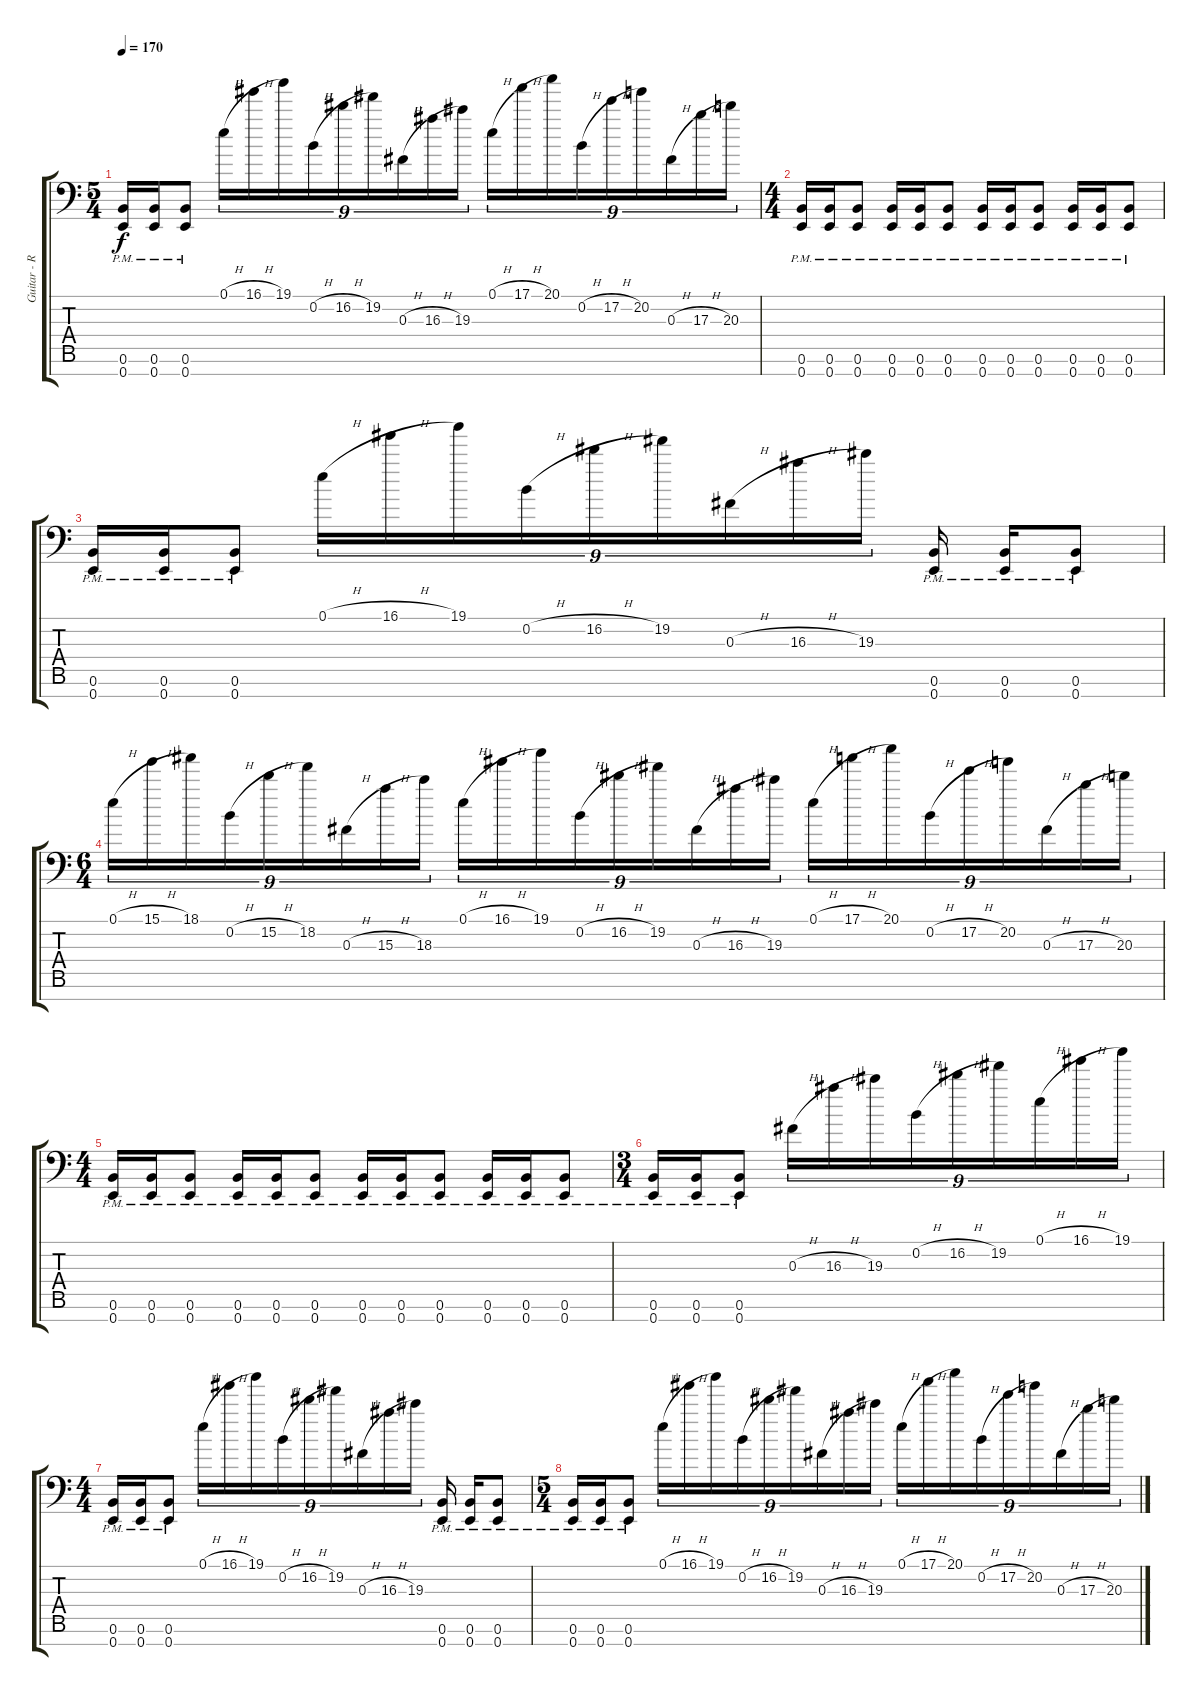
\track ("Guitar - Right" "Guitar - R") {instrument distortionguitar}
\staff {score tabs}
\tuning (E4 B3 Gb3 B2 E2 B1 E1) {hide}
\ts (5 4)
\tempo 170
\clef f4
\ks c
(0.6{pm} 0.7{pm}).16{dy f} (0.6{pm} 0.7{pm}).16 (0.6{pm} 0.7{pm}).8 0.1{h}.16{tu (9 8)} 16.1{h}.16{tu (9 8) beam merge} 19.1.16{tu (9 8)} 0.2{h}.16{tu (9 8)} 16.2{h}.16{tu (9 8)} 19.2.16{tu (9 8)} 0.3{h}.16{tu (9 8) beam merge} 16.3{h}.16{tu (9 8) beam merge} 19.3.16{tu (9 8)} 0.1{h}.16{tu (9 8)} 17.1{h}.16{tu (9 8) beam merge} 20.1.16{tu (9 8)} 0.2{h}.16{tu (9 8)} 17.2{h}.16{tu (9 8)} 20.2.16{tu (9 8)} 0.3{h}.16{tu (9 8) beam merge} 17.3{h}.16{tu (9 8) beam merge} 20.3.16{tu (9 8)} |
\ts (4 4)
(0.6{pm} 0.7{pm}).16 (0.6{pm} 0.7{pm}).16 (0.6{pm} 0.7{pm}).8 (0.6{pm} 0.7{pm}).16 (0.6{pm} 0.7{pm}).16 (0.6{pm} 0.7{pm}).8 (0.6{pm} 0.7{pm}).16 (0.6{pm} 0.7{pm}).16 (0.6{pm} 0.7{pm}).8 (0.6{pm} 0.7{pm}).16 (0.6{pm} 0.7{pm}).16 (0.6{pm} 0.7{pm}).8 |
(0.6{pm} 0.7{pm}).16 (0.6{pm} 0.7{pm}).16 (0.6{pm} 0.7{pm}).8 0.1{h}.16{tu (9 8)} 16.1{h}.16{tu (9 8) beam merge} 19.1.16{tu (9 8)} 0.2{h}.16{tu (9 8)} 16.2{h}.16{tu (9 8)} 19.2.16{tu (9 8)} 0.3{h}.16{tu (9 8) beam merge} 16.3{h}.16{tu (9 8) beam merge} 19.3.16{tu (9 8)} (0.6{pm} 0.7{pm}).16 (0.6{pm} 0.7{pm}).16 (0.6{pm} 0.7{pm}).8 |
\ts (6 4)
0.1{h}.16{tu (9 8)} 15.1{h}.16{tu (9 8) beam merge} 18.1.16{tu (9 8)} 0.2{h}.16{tu (9 8)} 15.2{h}.16{tu (9 8)} 18.2.16{tu (9 8)} 0.3{h}.16{tu (9 8) beam merge} 15.3{h}.16{tu (9 8) beam merge} 18.3.16{tu (9 8) beam splitsecondary} 0.1{h}.16{tu (9 8)} 16.1{h}.16{tu (9 8) beam merge} 19.1.16{tu (9 8)} 0.2{h}.16{tu (9 8)} 16.2{h}.16{tu (9 8)} 19.2.16{tu (9 8)} 0.3{h}.16{tu (9 8) beam merge} 16.3{h}.16{tu (9 8) beam merge} 19.3.16{tu (9 8) beam splitsecondary} 0.1{h}.16{tu (9 8)} 17.1{h}.16{tu (9 8) beam merge} 20.1.16{tu (9 8)} 0.2{h}.16{tu (9 8)} 17.2{h}.16{tu (9 8)} 20.2.16{tu (9 8)} 0.3{h}.16{tu (9 8) beam merge} 17.3{h}.16{tu (9 8) beam merge} 20.3.16{tu (9 8)} |
\ts (4 4)
(0.6{pm} 0.7{pm}).16 (0.6{pm} 0.7{pm}).16 (0.6{pm} 0.7{pm}).8 (0.6{pm} 0.7{pm}).16 (0.6{pm} 0.7{pm}).16 (0.6{pm} 0.7{pm}).8 (0.6{pm} 0.7{pm}).16 (0.6{pm} 0.7{pm}).16 (0.6{pm} 0.7{pm}).8 (0.6{pm} 0.7{pm}).16 (0.6{pm} 0.7{pm}).16 (0.6{pm} 0.7{pm}).8 |
\ts (3 4)
(0.6{pm} 0.7{pm}).16 (0.6{pm} 0.7{pm}).16 (0.6{pm} 0.7{pm}).8 0.3{h}.16{tu (9 8)} 16.3{h}.16{tu (9 8)} 19.3.16{tu (9 8)} 0.2{h}.16{tu (9 8)} 16.2{h}.16{tu (9 8)} 19.2.16{tu (9 8)} 0.1{h}.16{tu (9 8)} 16.1{h}.16{tu (9 8)} 19.1.16{tu (9 8)} |
\ts (4 4)
(0.6{pm} 0.7{pm}).16 (0.6{pm} 0.7{pm}).16 (0.6{pm} 0.7{pm}).8 0.1{h}.16{tu (9 8)} 16.1{h}.16{tu (9 8) beam merge} 19.1.16{tu (9 8)} 0.2{h}.16{tu (9 8)} 16.2{h}.16{tu (9 8)} 19.2.16{tu (9 8)} 0.3{h}.16{tu (9 8) beam merge} 16.3{h}.16{tu (9 8) beam merge} 19.3.16{tu (9 8)} (0.6{pm} 0.7{pm}).16 (0.6{pm} 0.7{pm}).16 (0.6{pm} 0.7{pm}).8 |
\ts (5 4)
(0.6{pm} 0.7{pm}).16 (0.6{pm} 0.7{pm}).16 (0.6{pm} 0.7{pm}).8 0.1{h}.16{tu (9 8)} 16.1{h}.16{tu (9 8) beam merge} 19.1.16{tu (9 8)} 0.2{h}.16{tu (9 8)} 16.2{h}.16{tu (9 8)} 19.2.16{tu (9 8)} 0.3{h}.16{tu (9 8) beam merge} 16.3{h}.16{tu (9 8) beam merge} 19.3.16{tu (9 8)} 0.1{h}.16{tu (9 8)} 17.1{h}.16{tu (9 8) beam merge} 20.1.16{tu (9 8)} 0.2{h}.16{tu (9 8)} 17.2{h}.16{tu (9 8)} 20.2.16{tu (9 8)} 0.3{h}.16{tu (9 8) beam merge} 17.3{h}.16{tu (9 8) beam merge} 20.3.16{tu (9 8)}
